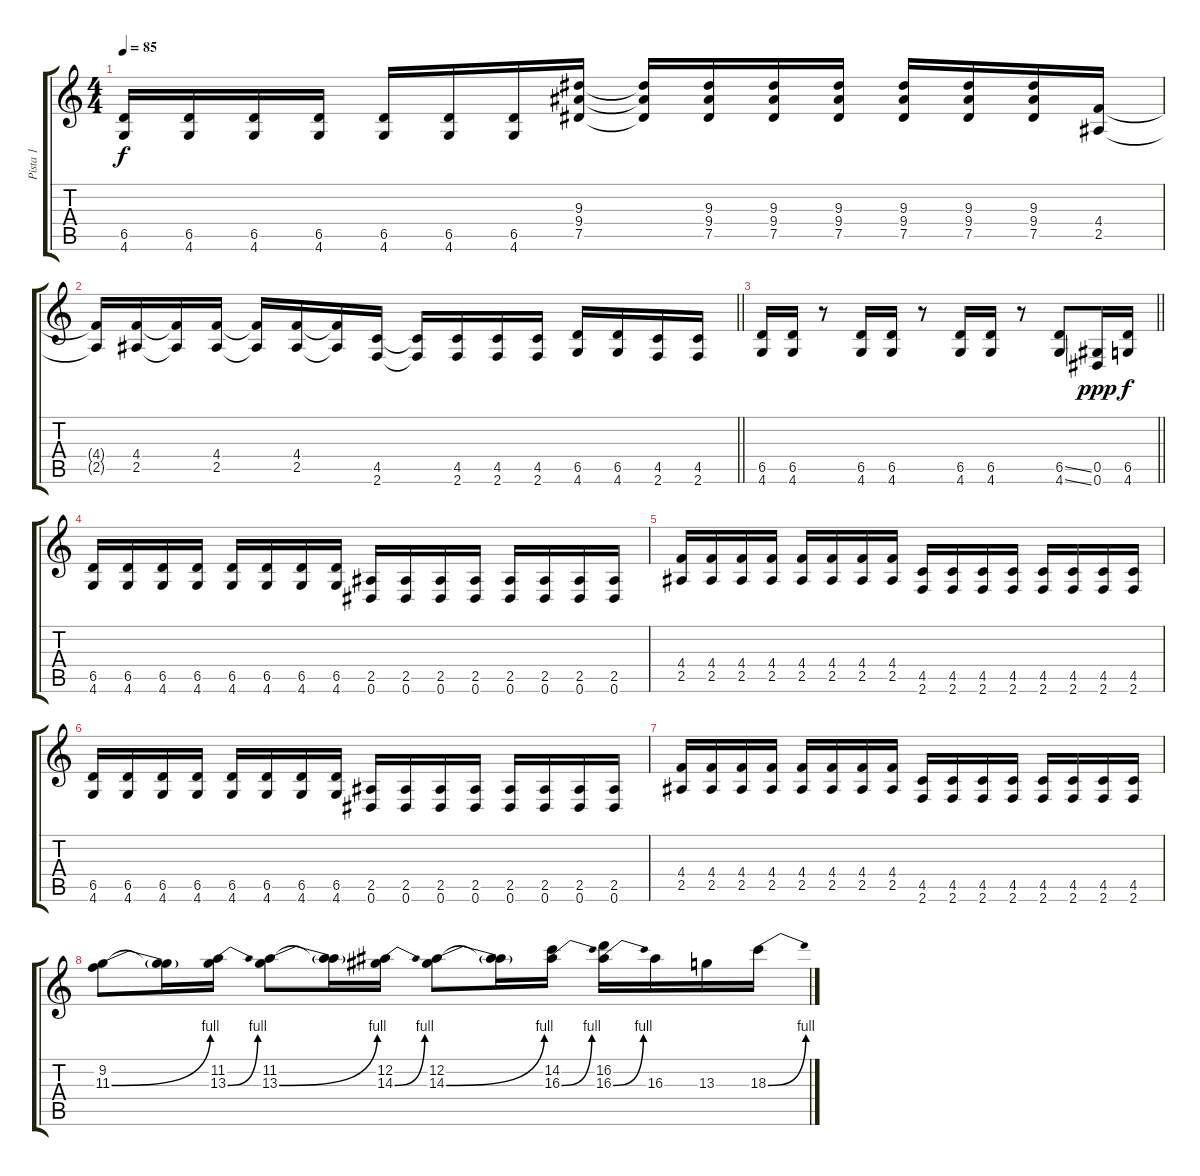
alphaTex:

\track ("Pista 1" "Pista 1") {instrument distortionguitar}
\staff {score tabs}
\tuning (Eb4 Bb3 Gb3 Db3 Ab2 Eb2) {hide}
\ts (4 4)
\tempo 85
\clef g2
\ks c
(6.5{t} 4.6{t}).16{dy f} (6.5 4.6).16 (6.5 4.6).16 (6.5 4.6).16 (6.5 4.6).16 (6.5 4.6).16 (6.5 4.6).16 (9.3 9.4 7.5).16 (9.3{t} 9.4{t} 7.5{t}).16 (9.3 9.4 7.5).16 (9.3 9.4 7.5).16 (9.3 9.4 7.5).16 (9.3 9.4 7.5).16 (9.3 9.4 7.5).16 (9.3 9.4 7.5).16 (4.4 2.5).16 |
\barLineRight lightlight
(4.4{t} 2.5{t}).16 (4.4 2.5).16 (4.4{t} 2.5{t}).16 (4.4 2.5).16 (4.4{t} 2.5{t}).16 (4.4 2.5).16 (4.4{t} 2.5{t}).16 (4.5 2.6).16 (4.5{t} 2.6{t}).16 (4.5 2.6).16 (4.5 2.6).16 (4.5 2.6).16 (6.5 4.6).16 (6.5 4.6).16 (4.5 2.6).16 (4.5 2.6).16 |
\barLineRight lightlight
(6.5 4.6).16 (6.5 4.6).16 r.8 (6.5 4.6).16 (6.5 4.6).16 r.8 (6.5 4.6).16 (6.5 4.6).16 r.8 (6.5{ss} 4.6{ss}).8 (0.5 0.6).16{dy ppp} (6.5 4.6).16{dy f} |
(6.5 4.6).16 (6.5 4.6).16 (6.5 4.6).16 (6.5 4.6).16 (6.5 4.6).16 (6.5 4.6).16 (6.5 4.6).16 (6.5 4.6).16 (2.5 0.6).16 (2.5 0.6).16 (2.5 0.6).16 (2.5 0.6).16 (2.5 0.6).16 (2.5 0.6).16 (2.5 0.6).16 (2.5 0.6).16 |
(4.4 2.5).16 (4.4 2.5).16 (4.4 2.5).16 (4.4 2.5).16 (4.4 2.5).16 (4.4 2.5).16 (4.4 2.5).16 (4.4 2.5).16 (4.5 2.6).16 (4.5 2.6).16 (4.5 2.6).16 (4.5 2.6).16 (4.5 2.6).16 (4.5 2.6).16 (4.5 2.6).16 (4.5 2.6).16 |
(6.5 4.6).16 (6.5 4.6).16 (6.5 4.6).16 (6.5 4.6).16 (6.5 4.6).16 (6.5 4.6).16 (6.5 4.6).16 (6.5 4.6).16 (2.5 0.6).16 (2.5 0.6).16 (2.5 0.6).16 (2.5 0.6).16 (2.5 0.6).16 (2.5 0.6).16 (2.5 0.6).16 (2.5 0.6).16 |
(4.4 2.5).16 (4.4 2.5).16 (4.4 2.5).16 (4.4 2.5).16 (4.4 2.5).16 (4.4 2.5).16 (4.4 2.5).16 (4.4 2.5).16 (4.5 2.6).16 (4.5 2.6).16 (4.5 2.6).16 (4.5 2.6).16 (4.5 2.6).16 (4.5 2.6).16 (4.5 2.6).16 (4.5 2.6).16 |
(9.2 11.3{be (bend 0 0 60 4)}).8 (9.2{t} 11.3{t}).16 (11.2 13.3{be (bend 0 0 60 4)}).16 (11.2 13.3{be (bend 0 0 60 4)}).8 (11.2{t} 13.3{t}).16 (12.2 14.3{be (bend 0 0 60 4)}).16 (12.2 14.3{be (bend 0 0 60 4)}).8 (12.2{t} 14.3{t}).16 (14.2 16.3{be (bend 0 0 60 4)}).16 (16.2 16.3{be (bend 0 0 60 4)}).16 16.3.16 13.3.16 18.3{be (bend 0 0 60 4)}.16
